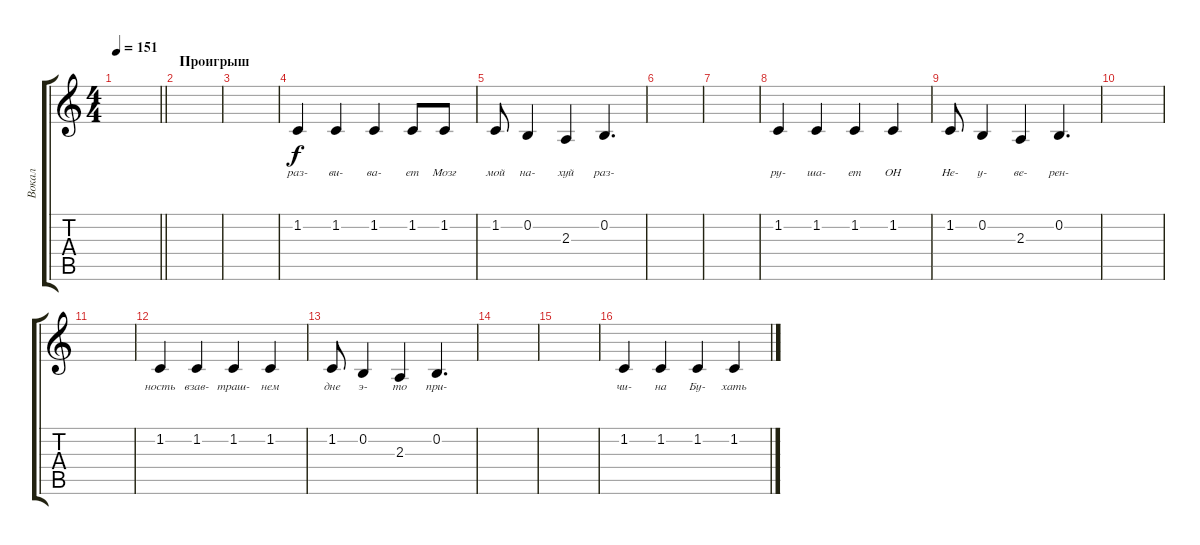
\track ("Вокал" "Вокал") {instrument lead2sawtooth}
\staff {score tabs}
\tuning (E4 B3 G3 D3 A2 E2) {hide}
\ts (4 4)
\tempo 151
\clef g2
\barLineRight lightlight
\ks c
|
\section ("" "Проигрыш")
|
|
1.2.4{lyrics (0 "раз-") lyrics (1 "") lyrics (2 "") lyrics (3 "") lyrics (4 "")} 1.2.4{lyrics (0 "ви-") lyrics (1 "") lyrics (2 "") lyrics (3 "") lyrics (4 "")} 1.2.4{lyrics (0 "ва-") lyrics (1 "") lyrics (2 "") lyrics (3 "") lyrics (4 "")} 1.2.8{lyrics (0 "ет") lyrics (1 "") lyrics (2 "") lyrics (3 "") lyrics (4 "")} 1.2.8{lyrics (0 "Мозг") lyrics (1 "") lyrics (2 "") lyrics (3 "") lyrics (4 "")} |
1.2.8{lyrics (0 "мой") lyrics (1 "") lyrics (2 "") lyrics (3 "") lyrics (4 "")} 0.2.4{lyrics (0 "на-") lyrics (1 "") lyrics (2 "") lyrics (3 "") lyrics (4 "")} 2.3.4{lyrics (0 "хуй") lyrics (1 "") lyrics (2 "") lyrics (3 "") lyrics (4 "")} 0.2.4{d lyrics (0 "раз-") lyrics (1 "") lyrics (2 "") lyrics (3 "") lyrics (4 "")} |
|
|
1.2.4{lyrics (0 "ру-") lyrics (1 "") lyrics (2 "") lyrics (3 "") lyrics (4 "")} 1.2.4{lyrics (0 "ша-") lyrics (1 "") lyrics (2 "") lyrics (3 "") lyrics (4 "")} 1.2.4{lyrics (0 "ет") lyrics (1 "") lyrics (2 "") lyrics (3 "") lyrics (4 "")} 1.2.4{lyrics (0 "ОН") lyrics (1 "") lyrics (2 "") lyrics (3 "") lyrics (4 "")} |
1.2.8{lyrics (0 "Не-") lyrics (1 "") lyrics (2 "") lyrics (3 "") lyrics (4 "")} 0.2.4{lyrics (0 "у-") lyrics (1 "") lyrics (2 "") lyrics (3 "") lyrics (4 "")} 2.3.4{lyrics (0 "ве-") lyrics (1 "") lyrics (2 "") lyrics (3 "") lyrics (4 "")} 0.2.4{d lyrics (0 "рен-") lyrics (1 "") lyrics (2 "") lyrics (3 "") lyrics (4 "")} |
|
|
1.2.4{lyrics (0 "ность") lyrics (1 "") lyrics (2 "") lyrics (3 "") lyrics (4 "")} 1.2.4{lyrics (0 "взав-") lyrics (1 "") lyrics (2 "") lyrics (3 "") lyrics (4 "")} 1.2.4{lyrics (0 "траш-") lyrics (1 "") lyrics (2 "") lyrics (3 "") lyrics (4 "")} 1.2.4{lyrics (0 "нем") lyrics (1 "") lyrics (2 "") lyrics (3 "") lyrics (4 "")} |
1.2.8{lyrics (0 "дне") lyrics (1 "") lyrics (2 "") lyrics (3 "") lyrics (4 "")} 0.2.4{lyrics (0 "э-") lyrics (1 "") lyrics (2 "") lyrics (3 "") lyrics (4 "")} 2.3.4{lyrics (0 "то") lyrics (1 "") lyrics (2 "") lyrics (3 "") lyrics (4 "")} 0.2.4{d lyrics (0 "при-") lyrics (1 "") lyrics (2 "") lyrics (3 "") lyrics (4 "")} |
|
|
1.2.4{lyrics (0 "чи-") lyrics (1 "") lyrics (2 "") lyrics (3 "") lyrics (4 "")} 1.2.4{lyrics (0 "на") lyrics (1 "") lyrics (2 "") lyrics (3 "") lyrics (4 "")} 1.2.4{lyrics (0 "Бу-") lyrics (1 "") lyrics (2 "") lyrics (3 "") lyrics (4 "")} 1.2.4{lyrics (0 "хать") lyrics (1 "") lyrics (2 "") lyrics (3 "") lyrics (4 "")}
